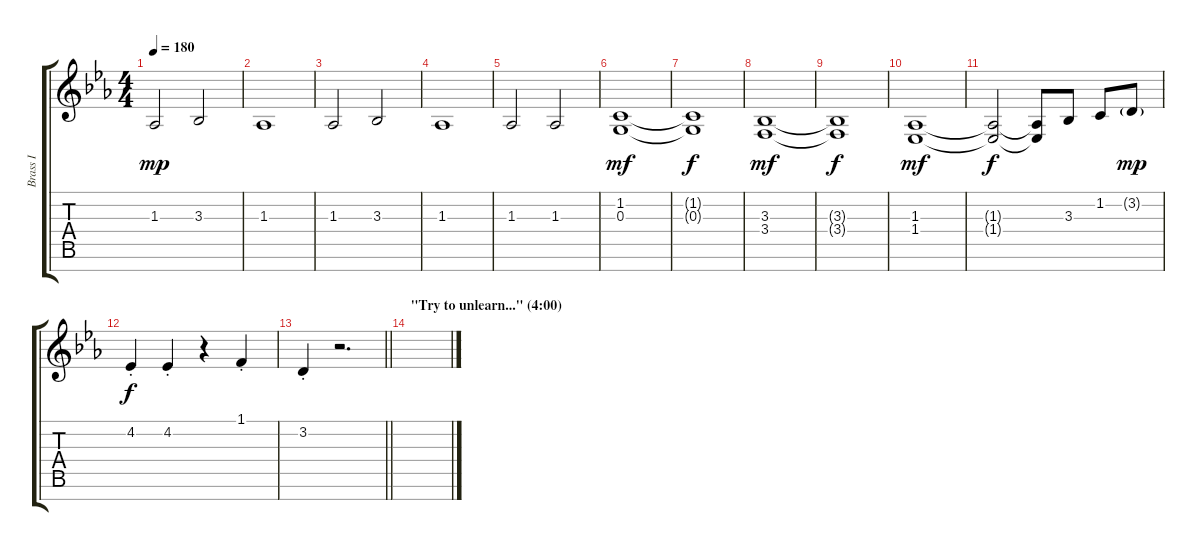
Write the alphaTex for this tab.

\track ("Brass I" "Brass I") {instrument frenchhorn}
\staff {score tabs}
\tuning (E4 B3 G3 D3 A2 E2 B1) {hide}
\ts (4 4)
\tempo 180
\clef g2
\ks eb
1.3.2{dy mp} 3.3.2 |
1.3.1 |
1.3.2 3.3.2 |
1.3.1 |
1.3.2 1.3.2 |
(1.2 0.3).1{dy mf} |
(1.2{t} 0.3{t}).1{dy f} |
(3.3 3.4).1{dy mf} |
(3.3{t} 3.4{t}).1{dy f} |
(1.3 1.4).1{dy mf} |
(1.3{t} 1.4{t}).2{dy f} (1.3{t} 1.4{t}).8 3.3.8 1.2.8 3.2{g}.8{dy mp} |
4.2{st}.4{dy f} 4.2{st}.4 r.4 1.1{st}.4 |
\barLineRight lightlight
3.2{st}.4 r.2{d} |
\section ("" "\"Try to unlearn...\" (4:00)")
